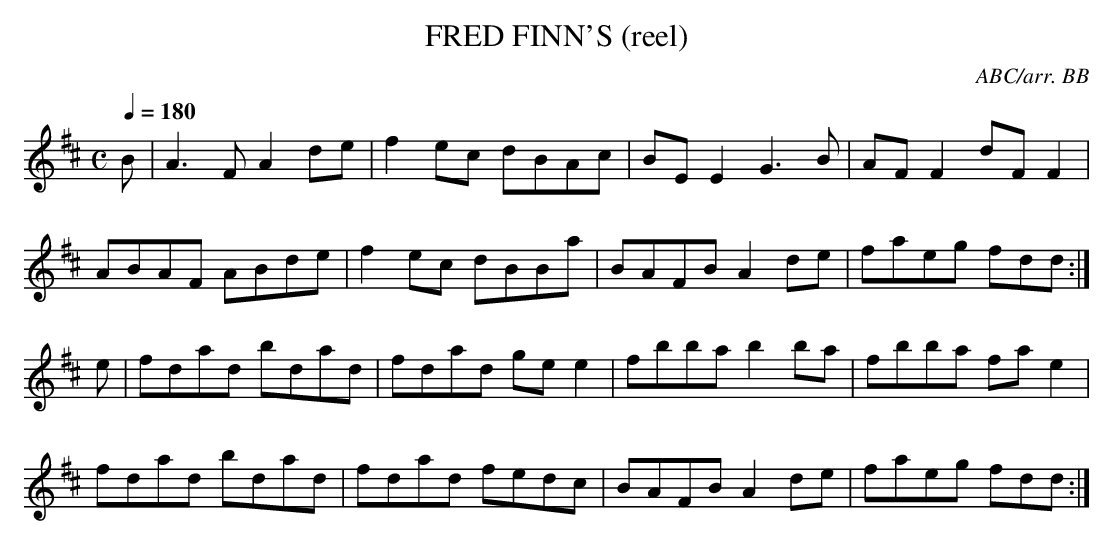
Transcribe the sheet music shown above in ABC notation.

X:1
T:FRED FINN'S (reel)
C:ABC/arr. BB
L:1/8
Q:1/4=180
M:C
K:D
B|A3F A2de|f2ec dBAc|BEE2 G3B|AFF2 dFF2|
ABAF ABde|f2ec dBBa|BAFB A2de|faeg fdd:|
e|fdad bdad|fdad gee2|fbba b2ba|fbba fae2|
fdad bdad|fdad fedc|BAFB A2de|faeg fdd:|
